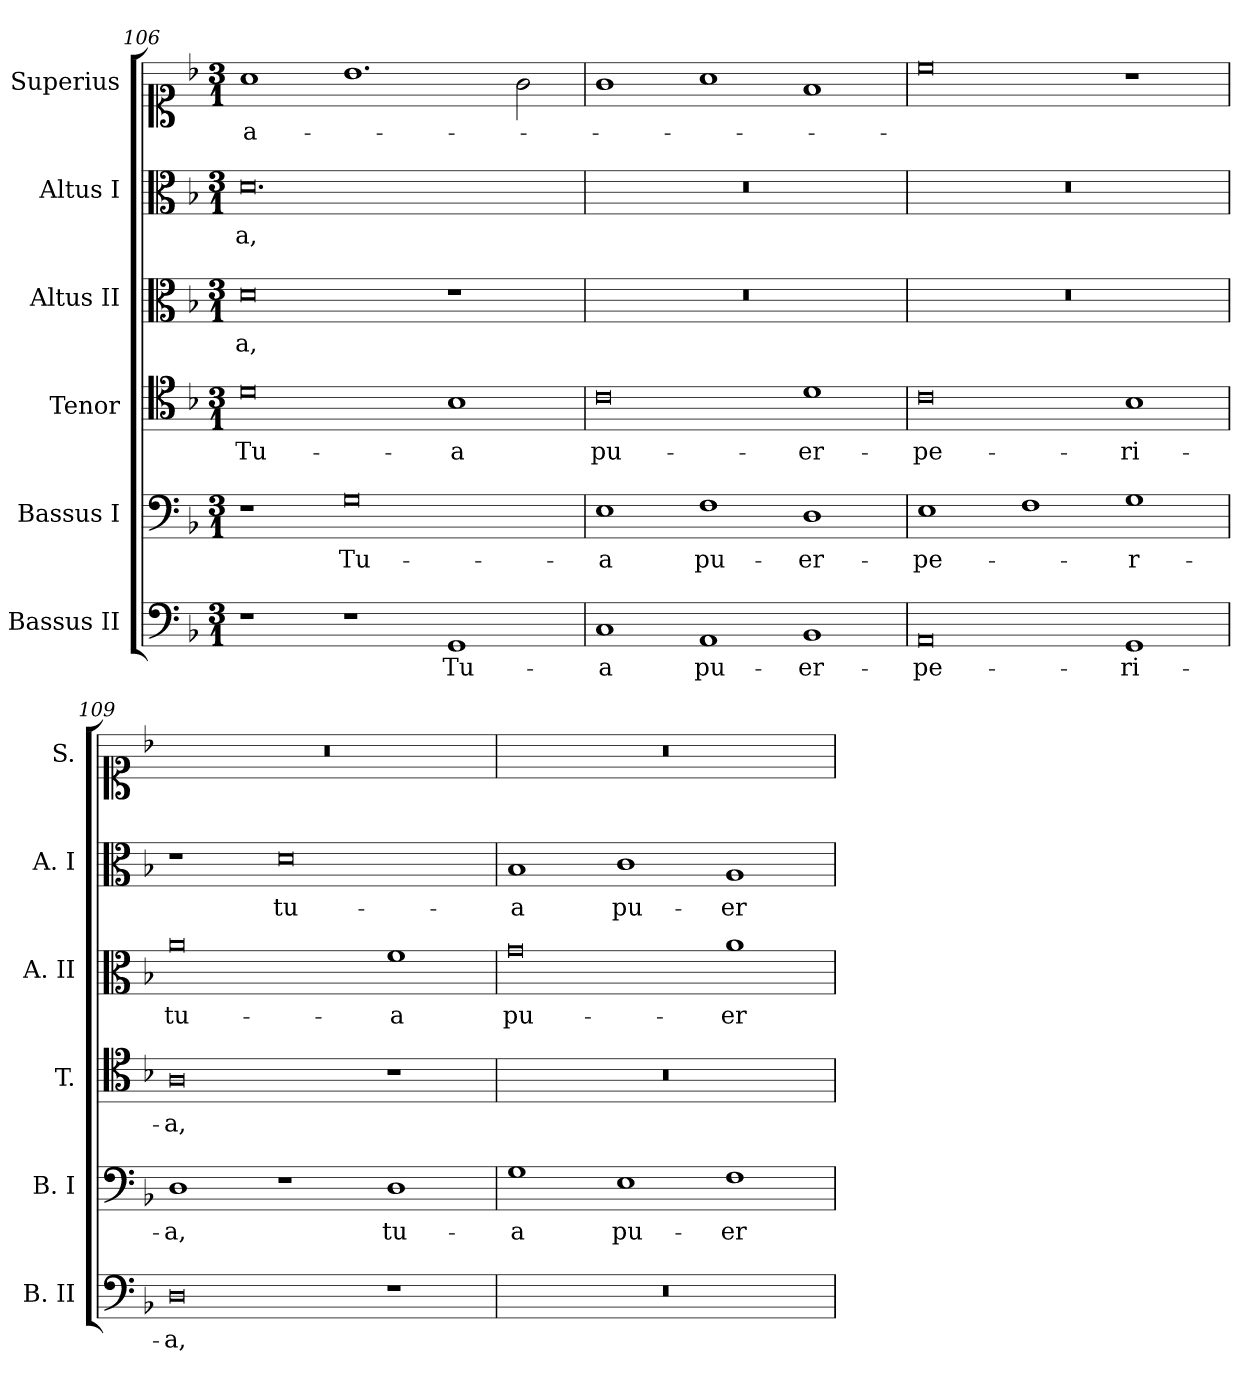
**kern	**text	**kern	**text	**kern	**text	**kern	**text	**kern	**text	**kern	**text
*part6	*part6	*part5	*part5	*part4	*part4	*part3	*part3	*part2	*part2	*part1	*part1
*staff6	*staff6	*staff5	*staff5	*staff4	*staff4	*staff3	*staff3	*staff2	*staff2	*staff1	*staff1
*I"Bassus II	*	*I"Bassus I	*	*I"Tenor	*	*I"Altus II	*	*I"Altus I	*	*I"Superius	*
*I'B. II	*	*I'B.  I	*	*I'T.	*	*I'A. II	*	*I'A. I	*	*I'S.	*
*clefF4	*	*clefF4	*	*clefC4	*	*clefC3	*	*clefC3	*	*clefC1	*
*k[b-]	*	*k[b-]	*	*k[b-]	*	*k[b-]	*	*k[b-]	*	*k[b-]	*
*F:	*	*F:	*	*F:	*	*F:	*	*F:	*	*F:	*
*M3/1	*	*M3/1	*	*M3/1	*	*M3/1	*	*M3/1	*	*M3/1	*
=106	=106	=106	=106	=106	=106	=106	=106	=106	=106	=106	=106
1r	.	1r	.	0d	Tu-	0d	-a,	0.d	-a,	1a	-a-
1r	.	0G	Tu-	.	.	.	.	.	.	1.b-	.
1GG	Tu-	.	.	1B-	-a	1r	.	.	.	.	.
.	.	.	.	.	.	.	.	.	.	2g\	.
=107	=107	=107	=107	=107	=107	=107	=107	=107	=107	=107	=107
1C	-a	1E	-a	0c	pu-	0.r	.	0.r	.	1g	.
1AA	pu-	1F	pu-	.	.	.	.	.	.	1a	.
1BB-	-er-	1D	-er-	1d	-er-	.	.	.	.	1f	.
=108	=108	=108	=108	=108	=108	=108	=108	=108	=108	=108	=108
0AA	-pe-	1E	-pe-	0c	-pe-	0.r	.	0.r	.	0cc	.
.	.	1F	.	.	.	.	.	.	.	.	.
1GG	-ri-	1G	-r-	1B-	-ri-	.	.	.	.	1r	.
=109	=109	=109	=109	=109	=109	=109	=109	=109	=109	=109	=109
0D	-a,	1D	-a,	0A	-a,	0a	tu-	1r	.	0.r	.
.	.	1r	.	.	.	.	.	0d	tu-	.	.
1r	.	1D	tu-	1r	.	1f	-a	.	.	.	.
=110	=110	=110	=110	=110	=110	=110	=110	=110	=110	=110	=110
0.r	.	1G	-a	0.r	.	0g	pu-	1B-	-a	0.r	.
.	.	1E	pu-	.	.	.	.	1c	pu-	.	.
.	.	1F	-er-	.	.	1a	-er-	1A	-er-	.	.
=	=	=	=	=	=	=	=	=	=	=	=
*-	*-	*-	*-	*-	*-	*-	*-	*-	*-	*-	*-
